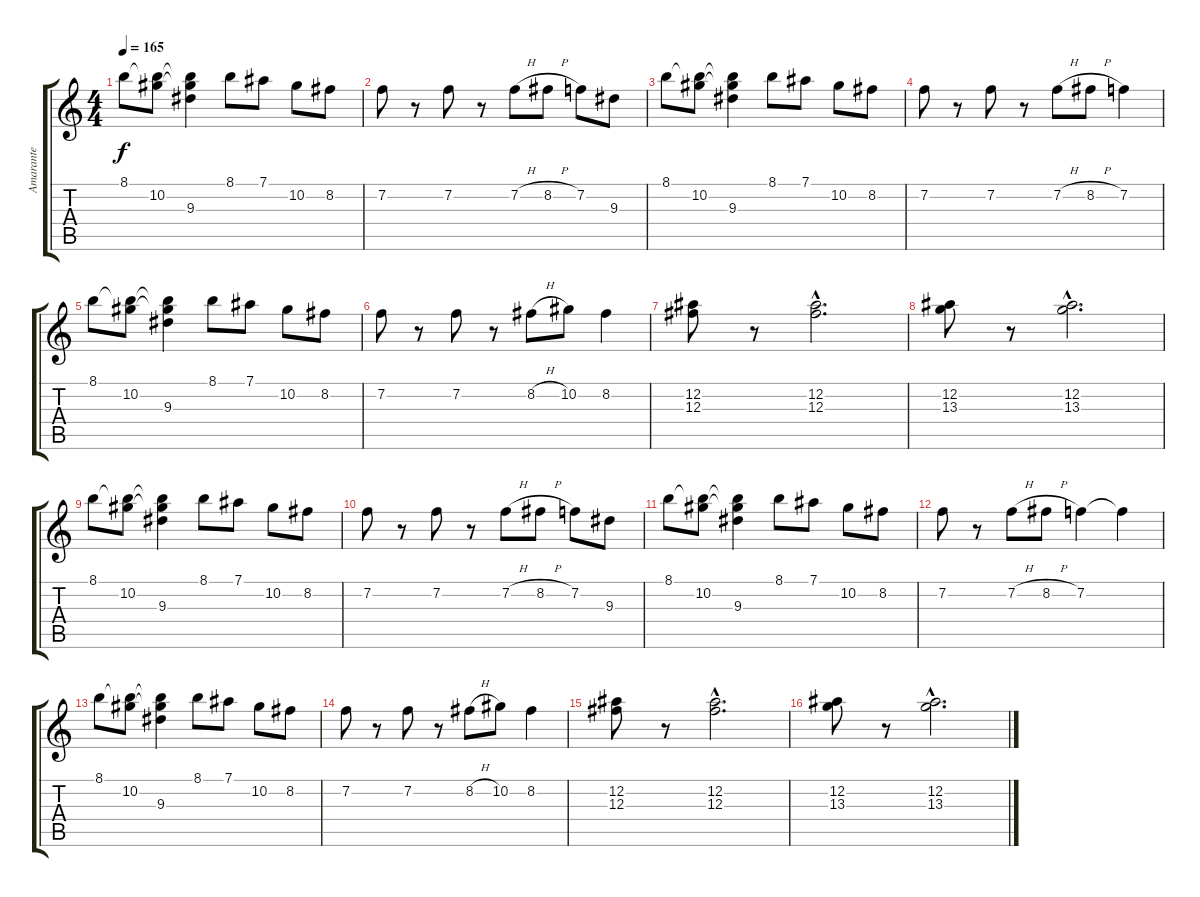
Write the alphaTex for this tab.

\track ("Amarante" "Amarante") {instrument overdrivenguitar}
\staff {score tabs}
\tuning (Eb4 Bb3 Gb3 Db3 Ab2 Eb2) {hide}
\ts (4 4)
\tempo 165
\clef g2
\ks c
8.1.8{dy f} (8.1{t} 10.2).8 (8.1{t} 10.2{t} 9.3).4 8.1.8 7.1.8 10.2.8 8.2.8 |
7.2.8 r.8 7.2.8 r.8 7.2{h}.8 8.2{h}.8 7.2.8 9.3.8 |
8.1.8 (8.1{t} 10.2).8 (8.1{t} 10.2{t} 9.3).4 8.1.8 7.1.8 10.2.8 8.2.8 |
7.2.8 r.8 7.2.8 r.8 7.2{h}.8 8.2{h}.8 7.2.4 |
8.1.8 (8.1{t} 10.2).8 (8.1{t} 10.2{t} 9.3).4 8.1.8 7.1.8 10.2.8 8.2.8 |
7.2.8 r.8 7.2.8 r.8 8.2{h}.8 10.2.8 8.2.4 |
(12.2 12.3).8 r.8 (12.2{hac} 12.3{hac}).2{d} |
(12.2 13.3).8 r.8 (12.2{hac} 13.3{hac}).2{d} |
8.1.8 (8.1{t} 10.2).8 (8.1{t} 10.2{t} 9.3).4 8.1.8 7.1.8 10.2.8 8.2.8 |
7.2.8 r.8 7.2.8 r.8 7.2{h}.8 8.2{h}.8 7.2.8 9.3.8 |
8.1.8 (8.1{t} 10.2).8 (8.1{t} 10.2{t} 9.3).4 8.1.8 7.1.8 10.2.8 8.2.8 |
7.2.8 r.8 7.2{h}.8 8.2{h}.8 7.2.4 7.2{t}.4 |
8.1.8 (8.1{t} 10.2).8 (8.1{t} 10.2{t} 9.3).4 8.1.8 7.1.8 10.2.8 8.2.8 |
7.2.8 r.8 7.2.8 r.8 8.2{h}.8 10.2.8 8.2.4 |
(12.2 12.3).8 r.8 (12.2{hac} 12.3{hac}).2{d} |
(12.2 13.3).8 r.8 (12.2{hac} 13.3{hac}).2{d}
